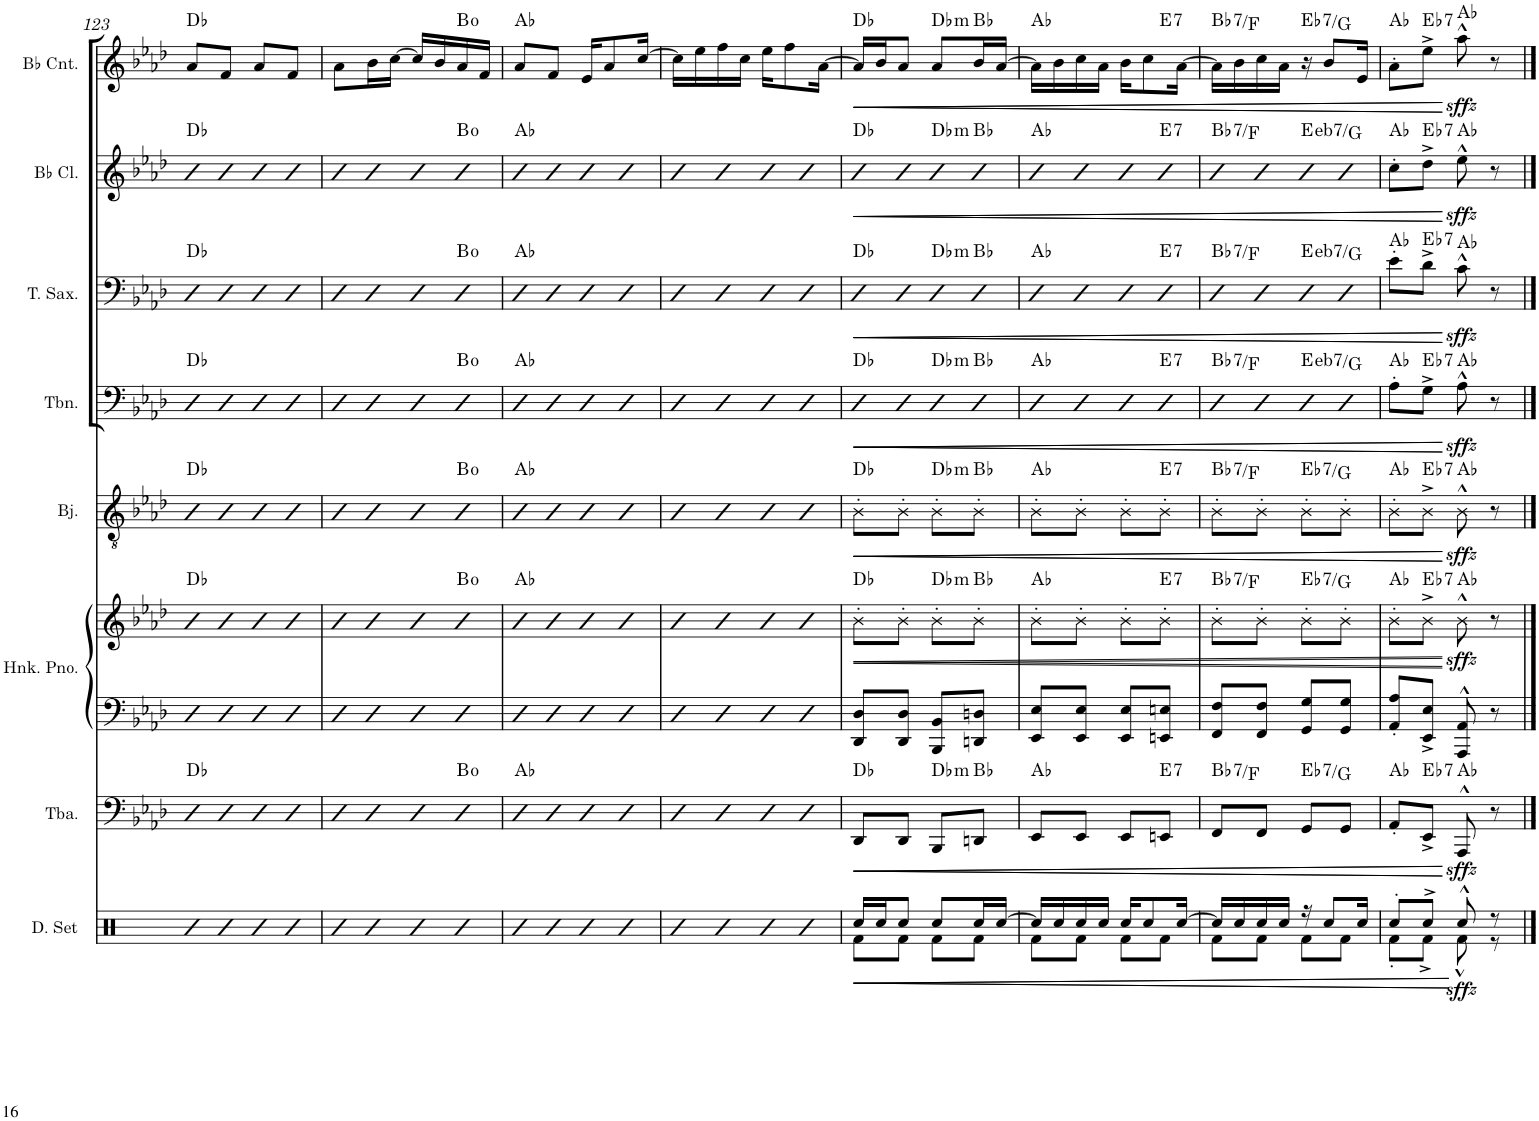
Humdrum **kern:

**kern	**dynam	**kern	**dynam	**harte	**kern	**kern	**dynam	**harte	**kern	**dynam	**harte	**kern	**dynam	**harte	**kern	**dynam	**harte	**kern	**dynam	**harte	**kern	**dynam	**harte
*part8	*part8	*part7	*part7	*part7	*part6	*part6	*part6	*part6	*part5	*part5	*part5	*part4	*part4	*part4	*part3	*part3	*part3	*part2	*part2	*part2	*part1	*part1	*part1
*staff9	*staff9	*staff8	*staff8	*	*staff7	*staff6	*staff6/7	*	*staff5	*staff5	*	*staff4	*staff4	*	*staff3	*staff3	*	*staff2	*staff2	*	*staff1	*staff1	*
*I"Drumset	*	*I"Tuba	*	*	*I"Honky Tonk Piano	*	*	*	*I"Banjo	*	*	*I"Trombone	*	*	*I"Tenor Saxophone	*	*	*I"Bb Clarinet	*	*	*I"Bb Cornet	*	*
*I'D. Set	*	*I'Tba.	*	*	*I'Hnk. Pno.	*	*	*	*I'Bj.	*	*	*I'Tbn.	*	*	*I'T. Sax.	*	*	*I'Bb Cl.	*	*	*I'Bb Cnt.	*	*
!!LO:PB:g=z
*clefX	*	*clefF4	*	*	*clefF4	*clefG2	*	*	*clefGv2	*	*	*clefF4	*	*	*clefF4	*	*	*clefG2	*	*	*clefG2	*	*
*	*	*	*	*	*	*	*	*	*ITrd7c12	*	*	*	*	*	*ITrd8c14	*	*	*ITrd1c2	*	*	*ITrd1c2	*	*
*k[]	*	*k[b-e-a-d-]	*	*	*k[b-e-a-d-]	*k[b-e-a-d-]	*	*	*k[b-e-a-d-]	*	*	*k[b-e-a-d-]	*	*	*k[b-e-a-d-]	*	*	*k[b-e-a-d-]	*	*	*k[b-e-a-d-]	*	*
*M2/4	*	*M2/4	*	*	*M2/4	*M2/4	*	*	*M2/4	*	*	*M2/4	*	*	*M2/4	*	*	*M2/4	*	*	*M2/4	*	*
=123	=123	=123	=123	=123	=123	=123	=123	=123	=123	=123	=123	=123	=123	=123	=123	=123	=123	=123	=123	=123	=123	=123	=123
8R	.	8B-	.	Db:maj	8B-	8b-	.	Db:maj	8b-	.	Db:maj	8b-	.	Db:maj	8b-	.	Db:maj	8b-	.	Db:maj	8a-/L	.	Db:maj
8R	.	8B-	.	.	8B-	8b-	.	.	8b-	.	.	8b-	.	.	8b-	.	.	8b-	.	.	8f/J	.	.
8R	.	8B-	.	.	8B-	8b-	.	.	8b-	.	.	8b-	.	.	8b-	.	.	8b-	.	.	8a-/L	.	.
8R	.	8B-	.	.	8B-	8b-	.	.	8b-	.	.	8b-	.	.	8b-	.	.	8b-	.	.	8f/J	.	.
=124	=124	=124	=124	=124	=124	=124	=124	=124	=124	=124	=124	=124	=124	=124	=124	=124	=124	=124	=124	=124	=124	=124	=124
8R	.	8B-	.	.	8B-	8b-	.	.	8b-	.	.	8b-	.	.	8b-	.	.	8b-	.	.	8a-\L	.	.
8R	.	8B-	.	.	8B-	8b-	.	.	8b-	.	.	8b-	.	.	8b-	.	.	8b-	.	.	16b-\L	.	.
.	.	.	.	.	.	.	.	.	.	.	.	.	.	.	.	.	.	.	.	.	[16cc\JJ	.	.
8R	.	8B-	.	.	8B-	8b-	.	.	8b-	.	.	8b-	.	.	8b-	.	.	8b-	.	.	16cc/LL]	.	.
.	.	.	.	.	.	.	.	.	.	.	.	.	.	.	.	.	.	.	.	.	16b-/	.	.
8R	.	8B-	.	B:dim	8B-	8b-	.	B:dim	8b-	.	B:dim	8b-	.	B:dim	8b-	.	B:dim	8b-	.	B:dim	16a-/	.	B:dim
.	.	.	.	.	.	.	.	.	.	.	.	.	.	.	.	.	.	.	.	.	16f/JJ	.	.
=125	=125	=125	=125	=125	=125	=125	=125	=125	=125	=125	=125	=125	=125	=125	=125	=125	=125	=125	=125	=125	=125	=125	=125
8R	.	8B-	.	Ab:maj	8B-	8b-	.	Ab:maj	8b-	.	Ab:maj	8b-	.	Ab:maj	8b-	.	Ab:maj	8b-	.	Ab:maj	8a-/L	.	Ab:maj
8R	.	8B-	.	.	8B-	8b-	.	.	8b-	.	.	8b-	.	.	8b-	.	.	8b-	.	.	8f/J	.	.
8R	.	8B-	.	.	8B-	8b-	.	.	8b-	.	.	8b-	.	.	8b-	.	.	8b-	.	.	16e-/KL	.	.
.	.	.	.	.	.	.	.	.	.	.	.	.	.	.	.	.	.	.	.	.	8a-/	.	.
8R	.	8B-	.	.	8B-	8b-	.	.	8b-	.	.	8b-	.	.	8b-	.	.	8b-	.	.	.	.	.
.	.	.	.	.	.	.	.	.	.	.	.	.	.	.	.	.	.	.	.	.	[16cc/Jk	.	.
=126	=126	=126	=126	=126	=126	=126	=126	=126	=126	=126	=126	=126	=126	=126	=126	=126	=126	=126	=126	=126	=126	=126	=126
8R	.	8B-	.	.	8B-	8b-	.	.	8b-	.	.	8b-	.	.	8b-	.	.	8b-	.	.	16cc\LL]	.	.
.	.	.	.	.	.	.	.	.	.	.	.	.	.	.	.	.	.	.	.	.	16ee-\	.	.
8R	.	8B-	.	.	8B-	8b-	.	.	8b-	.	.	8b-	.	.	8b-	.	.	8b-	.	.	16ff\	.	.
.	.	.	.	.	.	.	.	.	.	.	.	.	.	.	.	.	.	.	.	.	16cc\JJ	.	.
8R	.	8B-	.	.	8B-	8b-	.	.	8b-	.	.	8b-	.	.	8b-	.	.	8b-	.	.	16ee-\KL	.	.
.	.	.	.	.	.	.	.	.	.	.	.	.	.	.	.	.	.	.	.	.	8ff\	.	.
8R	.	8B-	.	.	8B-	8b-	.	.	8b-	.	.	8b-	.	.	8b-	.	.	8b-	.	.	.	.	.
.	.	.	.	.	.	.	.	.	.	.	.	.	.	.	.	.	.	.	.	.	[16a-\Jk	.	.
=127	=127	=127	=127	=127	=127	=127	=127	=127	=127	=127	=127	=127	=127	=127	=127	=127	=127	=127	=127	=127	=127	=127	=127
!	!LO:HP:b	!	!LO:HP:b	!	!	!	!LO:HP:b	!	!	!LO:HP:b	!	!	!LO:HP:b	!	!	!LO:HP:b	!	!	!LO:HP:b	!	!	!LO:HP:b	!
*^	*	*	*	*	*	*	*	*	*	*	*	*	*	*	*	*	*	*	*	*	*	*	*
16Rcc/LL	8Rf\L	<	8DD-/L	<	Db:maj	8DD-/ 8D-/L	8b-'\L	<	Db:maj	8B-'\L	<	Db:maj	8b-	<	Db:maj	8b-	<	Db:maj	8b-	<	Db:maj	16a-/LL]	<	Db:maj
!	!	!LO:HP:b	!	!	!	!	!	!	!	!	!	!	!	!	!	!	!	!	!	!	!	!	!LO:HP:b	!
16Rcc/J	.	<	.	.	.	.	.	.	.	.	.	.	.	.	.	.	.	.	.	.	.	16b-/J	<	.
!	!	!	!	!LO:HP:b	!	!	!	!LO:HP:b	!	!	!LO:HP:b	!	!	!LO:HP:b	!	!	!LO:HP:b	!	!	!LO:HP:b	!	!	!	!
8Rcc/J	8Rf\J	.	8DD-/J	<	.	8DD-/ 8D-/J	8b-'\J	<	.	8B-'\J	<	.	8b-	<	.	8b-	<	.	8b-	<	.	8a-/J	.	.
!	!	!	!	!	!LO:H:kt=m	!	!	!	!LO:H:kt=m	!	!	!LO:H:kt=m	!	!	!LO:H:kt=m	!	!	!LO:H:kt=m	!	!	!LO:H:kt=m	!	!	!LO:H:kt=m
8Rcc/L	8Rf\L	.	8BBB-/L	.	Db:min	8BBB-/ 8BB-/L	8b-'\L	.	Db:min	8B-'\L	.	Db:min	8b-	.	Db:min	8b-	.	Db:min	8b-	.	Db:min	8a-/L	.	Db:min
16Rcc/L	8Rf\J	.	8DDn/J	.	Bb:maj	8DDn/ 8Dn/J	8b-'\J	.	Bb:maj	8B-'\J	.	Bb:maj	8b-	.	Bb:maj	8b-	.	Bb:maj	8b-	.	Bb:maj	16b-/L	.	Bb:maj
[16Rcc/JJ	.	.	.	.	.	.	.	.	.	.	.	.	.	.	.	.	.	.	.	.	.	[16a-/JJ	.	.
=128	=128	=128	=128	=128	=128	=128	=128	=128	=128	=128	=128	=128	=128	=128	=128	=128	=128	=128	=128	=128	=128	=128	=128	=128
*	*	*	*	*	*	*	*	*	*	*	*	*	*	*	*	*	*	*	*	*	*	*^	*	*
16Rcc/LL]	8Rf\L	.	8EE-/L	.	Ab:maj	8EE-/ 8E-/L	8b-'\L	.	Ab:maj	8B-'\L	.	Ab:maj	8b-	.	Ab:maj	8b-	.	Ab:maj	8b-	.	Ab:maj	16a-\LL]	4.ryy	.	Ab:maj
16Rcc/	.	.	.	.	.	.	.	.	.	.	.	.	.	.	.	.	.	.	.	.	.	16b-\	.	.	.
16Rcc/	8Rf\J	.	8EE-/J	.	.	8EE-/ 8E-/J	8b-'\J	.	.	8B-'\J	.	.	8b-	.	.	8b-	.	.	8b-	.	.	16cc\	.	.	.
16Rcc/JJ	.	.	.	.	.	.	.	.	.	.	.	.	.	.	.	.	.	.	.	.	.	16a-\JJ	.	.	.
16Rcc/KL	8Rf\L	.	8EE-/L	.	.	8EE-/ 8E-/L	8b-'\L	.	.	8B-'\L	.	.	8b-	.	.	8b-	.	.	8b-	.	.	16b-\KL	.	.	.
8Rcc/	.	.	.	.	.	.	.	.	.	.	.	.	.	.	.	.	.	.	.	.	.	8cc\	.	.	.
!	!	!	!	!	!LO:H:kt=7	!	!	!	!LO:H:kt=7	!	!	!LO:H:kt=7	!	!	!LO:H:kt=7	!	!	!LO:H:kt=7	!	!	!LO:H:kt=7	!	!	!	!LO:H:kt=7
.	8Rf\J	.	8EEn/J	.	E:7	8EEn/ 8En/J	8b-'\J	.	E:7	8B-'\J	.	E:7	8b-	.	E:7	8b-	.	E:7	8b-	.	E:7	.	8ryy	.	E:7
[16Rcc/Jk	.	.	.	.	.	.	.	.	.	.	.	.	.	.	.	.	.	.	.	.	.	[16a-\Jk	.	.	.
=129	=129	=129	=129	=129	=129	=129	=129	=129	=129	=129	=129	=129	=129	=129	=129	=129	=129	=129	=129	=129	=129	=129	=129	=129	=129
!	!	!	!	!	!LO:H:kt=7	!	!	!	!LO:H:kt=7	!	!	!LO:H:kt=7	!	!	!LO:H:kt=7	!	!	!LO:H:kt=7	!	!	!LO:H:kt=7	!	!	!	!LO:H:kt=7
*	*	*	*	*	*	*	*	*	*	*	*	*	*	*	*	*	*	*	*	*	*	*v	*v	*	*
16Rcc/LL]	8Rf\L	.	8FF/L	.	Bb:7/5	8FF/ 8F/L	8b-'\L	.	Bb:7/5	8B-'\L	.	Bb:7/5	8b-	.	Bb:7/5	8b-	.	Bb:7/5	8b-	.	Bb:7/5	16a-\LL]	.	Bb:7/5
16Rcc/	.	.	.	.	.	.	.	.	.	.	.	.	.	.	.	.	.	.	.	.	.	16b-\	.	.
16Rcc/	8Rf\J	.	8FF/J	.	.	8FF/ 8F/J	8b-'\J	.	.	8B-'\J	.	.	8b-	.	.	8b-	.	.	8b-	.	.	16cc\	.	.
16Rcc/JJ	.	.	.	.	.	.	.	.	.	.	.	.	.	.	.	.	.	.	.	.	.	16a-\JJ	.	.
!	!	!	!	!	!LO:H:kt=7	!	!	!	!LO:H:kt=7	!	!	!LO:H:kt=7	!	!	!LO:H:kt=eb	!	!	!LO:H:kt=eb	!	!	!LO:H:kt=eb	!	!	!LO:H:kt=7
16r	8Rf\L	.	8GG/L	.	Eb:7/3	8GG/ 8G/L	8b-'\L	.	Eb:7/3	8B-'\L	.	Eb:7/3	8b-	.	.	8b-	.	.	8b-	.	.	16r	.	Eb:7/3
8Rcc/L	.	.	.	.	.	.	.	.	.	.	.	.	.	.	.	.	.	.	.	.	.	8b-/L	.	.
.	8Rf\J	.	8GG/J	.	.	8GG/ 8G/J	8b-'\J	.	.	8B-'\J	.	.	8b-	.	.	8b-	.	.	8b-	.	.	.	.	.
16Rcc/Jk	.	.	.	.	.	.	.	.	.	.	.	.	.	.	.	.	.	.	.	.	.	16e-/Jk	.	.
=130	=130	=130	=130	=130	=130	=130	=130	=130	=130	=130	=130	=130	=130	=130	=130	=130	=130	=130	=130	=130	=130	=130	=130	=130
8Rcc'/L	8Rf'\L	.	8AA-'/L	.	Ab:maj	8AA-/' 8A-/'L	8b-'\L	.	Ab:maj	8B-'\L	.	Ab:maj	8A-'\L	.	Ab:maj	8e-'\L	.	Ab:maj	8cc'\L	.	Ab:maj	8a-'\L	.	Ab:maj
!	!	!	!	!	!LO:H:kt=7	!	!	!	!LO:H:kt=7	!	!	!LO:H:kt=7	!	!	!LO:H:kt=7	!	!	!LO:H:kt=7	!	!	!LO:H:kt=7	!	!	!LO:H:kt=7
8Rcc^/J	8Rf^\J	.	8EE-^/J	.	Eb:7	8EE-/^ 8E-/^J	8b-^\J	.	Eb:7	8B-^\J	.	Eb:7	8G^\J	.	Eb:7	8d-^\J	.	Eb:7	8dd-^\J	.	Eb:7	8ee-^\J	.	Eb:7
!	!	!LO:DY:n=1:b	!	!LO:DY:n=1:b	!	!	!	!LO:DY:n=1:b	!	!	!LO:DY:n=1:b	!	!	!LO:DY:n=1:b	!	!	!LO:DY:n=1:b	!	!	!LO:DY:n=1:b	!	!	!LO:DY:n=1:b	!
8Rcc^^/	8Rf^^\	[ [ sffz	8AAA-^^/	[ [ sffz	Ab:maj	8AAA-/^^ 8AA-/^^	8b-^^\	[ [ sffz	Ab:maj	8B-^^\	[ [ sffz	Ab:maj	8A-^^\	[ [ sffz	Ab:maj	8c^^\	[ [ sffz	Ab:maj	8ee-^^\	[ [ sffz	Ab:maj	8aa-^^\	[ [ sffz	Ab:maj
8r	8r	.	8r	.	.	8r	8r	.	.	8r	.	.	8r	.	.	8r	.	.	8r	.	.	8r	.	.
*v	*v	*	*	*	*	*	*	*	*	*	*	*	*	*	*	*	*	*	*	*	*	*	*	*
==	==	==	==	==	==	==	==	==	==	==	==	==	==	==	==	==	==	==	==	==	==	==	==
*-	*-	*-	*-	*-	*-	*-	*-	*-	*-	*-	*-	*-	*-	*-	*-	*-	*-	*-	*-	*-	*-	*-	*-
